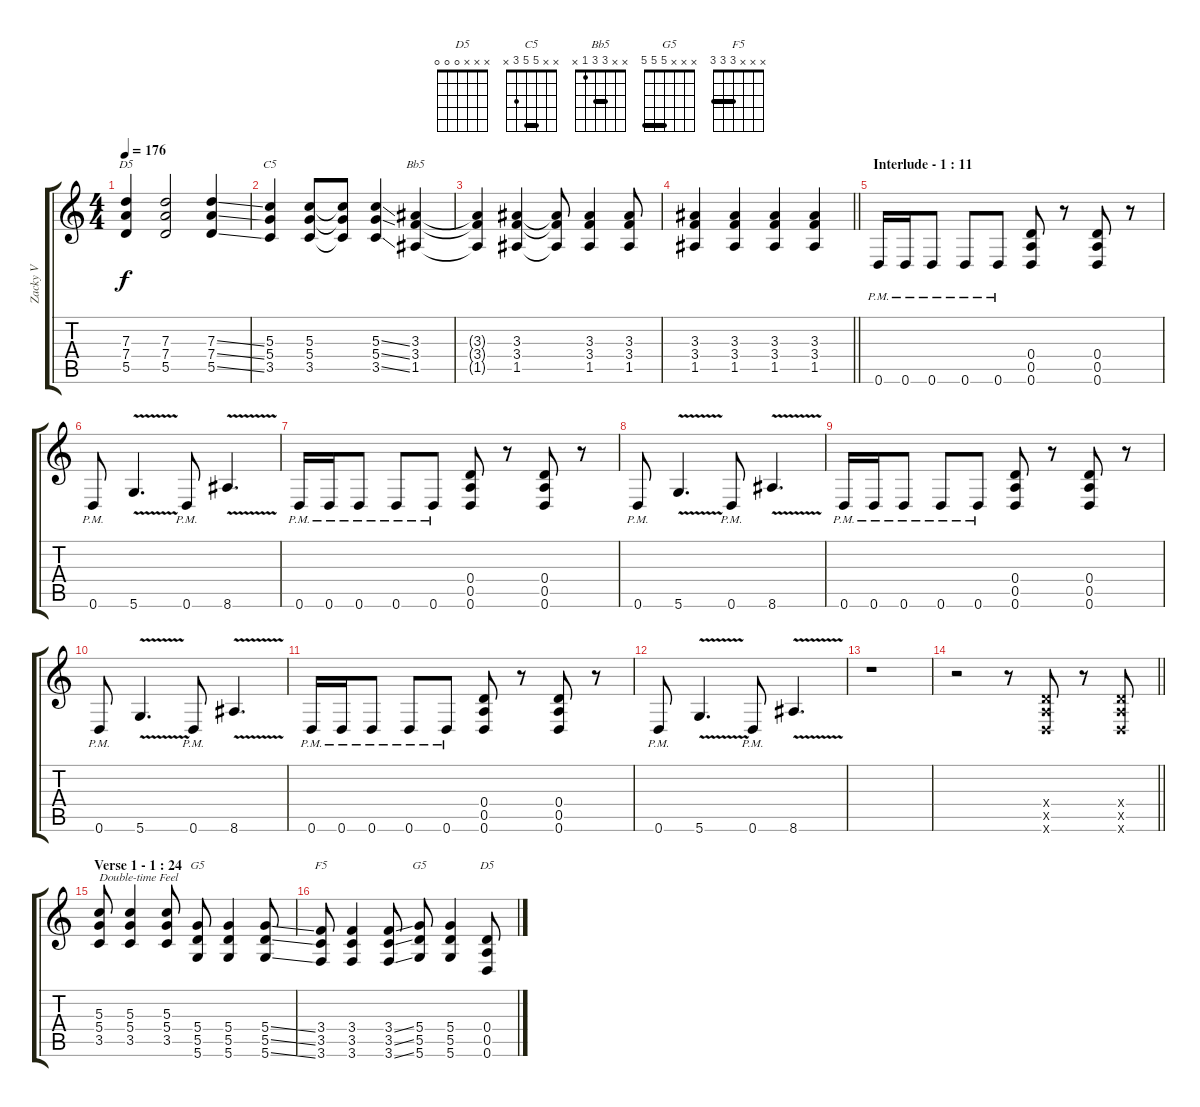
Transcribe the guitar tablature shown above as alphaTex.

\track ("   Zacky Vengeance - Rhythm" "   Zacky V") {instrument overdrivenguitar}
\staff {score tabs}
\tuning (E4 B3 G3 D3 A2 D2) {hide}
\chord ("D5" x x 7 7 5 x) {firstfret 5 barre 7}
\chord ("C5" x x 5 5 3 x) {barre 5}
\chord ("Bb5" x x 3 3 1 x) {barre 3}
\chord ("G5" x x x 5 5 5) {firstfret 5 barre 5}
\chord ("F5" x x x 3 3 3) {barre 3}
\chord ("G5" x x x 5 5 5) {barre 5}
\chord ("D5" x x x 0 0 0)
\ts (4 4)
\tempo 176
\clef g2
\ks c
(7.3 7.4 5.5).4{ch "D5" dy f} (7.3 7.4 5.5).2 (7.3{ss} 7.4{ss} 5.5{ss}).4 |
(5.3 5.4 3.5).4{ch "C5"} (5.3 5.4 3.5).8 (5.3{t} 5.4{t} 3.5{t}).8 (5.3{ss} 5.4{ss} 3.5{ss}).4 (3.3 3.4 1.5).4{ch "Bb5"} |
(3.3{t} 3.4{t} 1.5{t}).4 (3.3 3.4 1.5).4 (3.3{t} 3.4{t} 1.5{t}).8 (3.3 3.4 1.5).4 (3.3 3.4 1.5).8 |
\barLineRight lightlight
(3.3 3.4 1.5).4 (3.3 3.4 1.5).4 (3.3 3.4 1.5).4 (3.3 3.4 1.5).4 |
\section ("" "Interlude - 1 : 11")
0.6{pm}.16 0.6{pm}.16 0.6{pm}.8 0.6{pm}.8 0.6{pm}.8 (0.4 0.5 0.6).8 r.8 (0.4 0.5 0.6).8 r.8 |
0.6{pm}.8 5.6{v}.4{d} 0.6{pm}.8 8.6{v}.4{d} |
0.6{pm}.16 0.6{pm}.16 0.6{pm}.8 0.6{pm}.8 0.6{pm}.8 (0.4 0.5 0.6).8 r.8 (0.4 0.5 0.6).8 r.8 |
0.6{pm}.8 5.6{v}.4{d} 0.6{pm}.8 8.6{v}.4{d} |
0.6{pm}.16 0.6{pm}.16 0.6{pm}.8 0.6{pm}.8 0.6{pm}.8 (0.4 0.5 0.6).8 r.8 (0.4 0.5 0.6).8 r.8 |
0.6{pm}.8 5.6{v}.4{d} 0.6{pm}.8 8.6{v}.4{d} |
0.6{pm}.16 0.6{pm}.16 0.6{pm}.8 0.6{pm}.8 0.6{pm}.8 (0.4 0.5 0.6).8 r.8 (0.4 0.5 0.6).8 r.8 |
0.6{pm}.8 5.6{v}.4{d} 0.6{pm}.8 8.6{v}.4{d} |
r.1 |
\barLineRight lightlight
r.2 r.8 (0.4{x} 0.5{x} 0.6{x}).8 r.8 (0.4{x} 0.5{x} 0.6{x}).8 |
\section ("" "Verse 1 - 1 : 24")
(5.3 5.4 3.5).8{txt "Double-time Feel"} (5.3 5.4 3.5).4 (5.3 5.4 3.5).8 (5.4 5.5 5.6).8{ch "G5"} (5.4 5.5 5.6).4 (5.4{ss} 5.5{ss} 5.6{ss}).8 |
(3.4 3.5 3.6).8{ch "F5"} (3.4 3.5 3.6).4 (3.4{ss} 3.5{ss} 3.6{ss}).8 (5.4 5.5 5.6).8{ch "G5"} (5.4 5.5 5.6).4 (0.4 0.5 0.6).8{ch "D5"}
